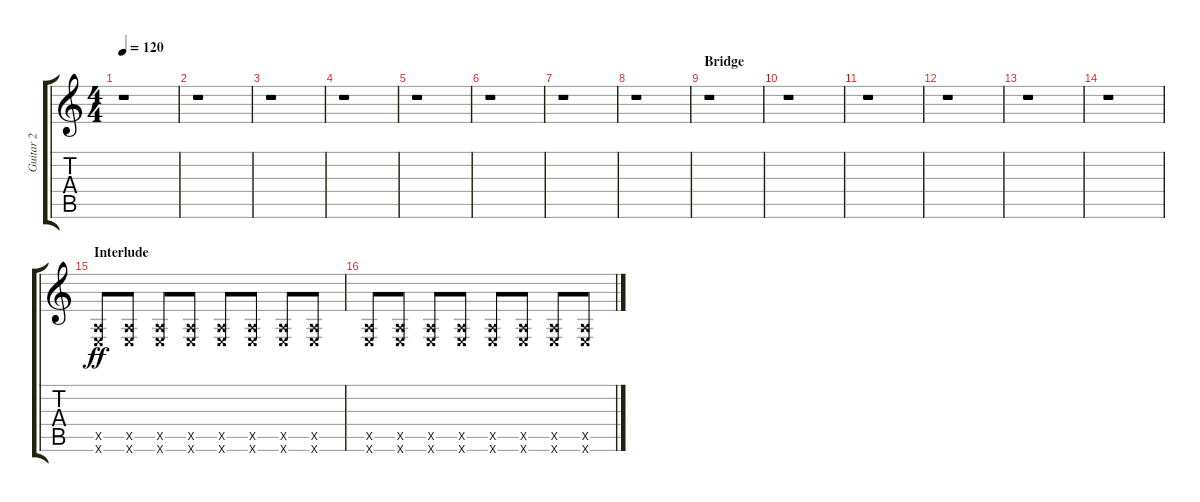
\track ("Guitar 2         R" "Guitar 2  ") {instrument distortionguitar}
\staff {score tabs}
\tuning (E4 B3 G3 D3 A2 E2) {hide}
\ts (4 4)
\tempo 120
\clef g2
\ks c
r.1{dy ff} |
r.1 |
r.1 |
r.1 |
r.1 |
r.1 |
r.1 |
r.1 |
\section ("" "Bridge ")
r.1 |
r.1 |
r.1 |
r.1 |
r.1 |
r.1 |
\section ("" "Interlude")
(0.5{x} 0.6{x}).8 (0.5{x} 0.6{x}).8 (0.5{x} 0.6{x}).8 (0.5{x} 0.6{x}).8 (0.5{x} 0.6{x}).8 (0.5{x} 0.6{x}).8 (0.5{x} 0.6{x}).8 (0.5{x} 0.6{x}).8 |
(0.5{x} 0.6{x}).8 (0.5{x} 0.6{x}).8 (0.5{x} 0.6{x}).8 (0.5{x} 0.6{x}).8 (0.5{x} 0.6{x}).8 (0.5{x} 0.6{x}).8 (0.5{x} 0.6{x}).8 (0.5{x} 0.6{x}).8
